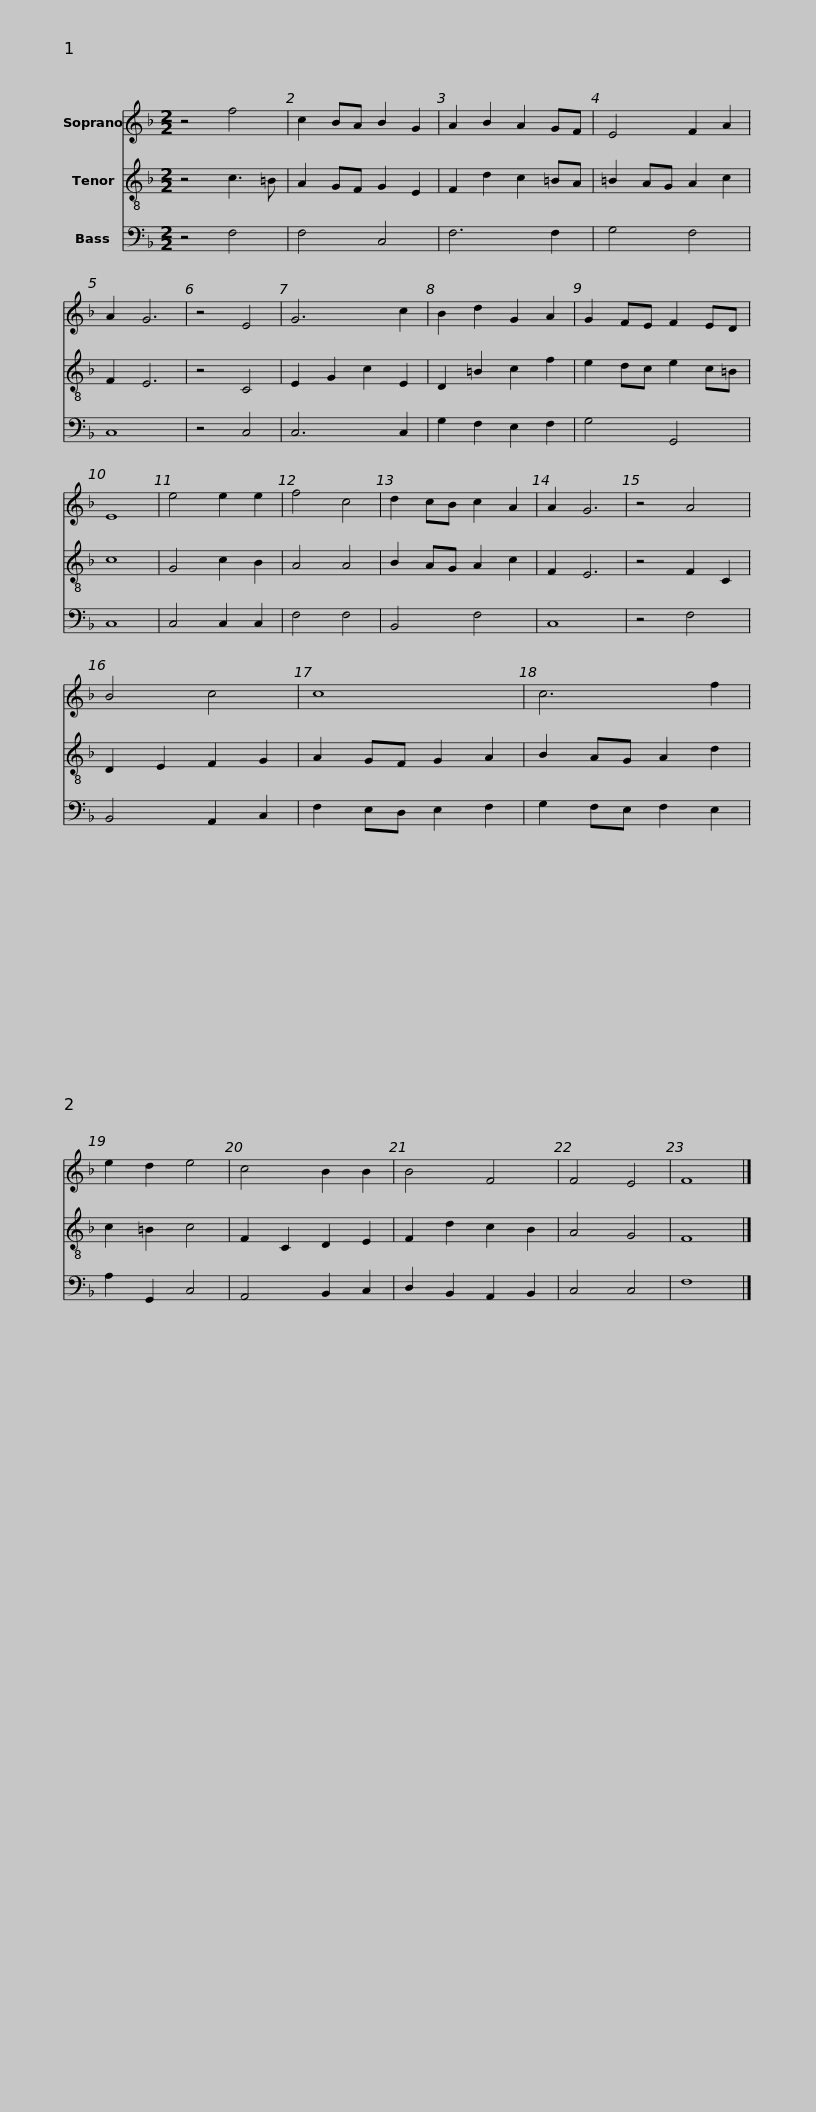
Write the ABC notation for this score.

X:1
%%score 1 2 3
L:1/8
M:2/2
I:linebreak $
K:F
V:1 treble
V:2 treble-8
V:3 bass
V:1
 z4 f4 | c2 BA B2 G2 | A2 B2 A2 GF | E4 F2 A2 | A2 G6 | %5
 z4 E4 | G6 c2 | B2 d2 G2 A2 |$ G2 FE F2 ED | E8 | %10
 e4 e2 e2 | f4 c4 | d2 cB c2 A2 | A2 G6 | z4 A4 | %15
 B4 c4 | c8 |$ c6 f2 | e2 d2 e4 | c4 B2 B2 | %20
 B4 F4 | F4 E4 | F8 |] %23
V:2
 z4 c3 =B | A2 GF G2 E2 | F2 d2 c2 =BA | =B2 AG A2 c2 | F2 E6 | %5
 z4 C4 | E2 G2 c2 E2 | D2 =B2 c2 f2 |$ e2 dc e2 c=B | c8 | %10
 G4 c2 B2 | A4 A4 | B2 AG A2 c2 | F2 E6 | z4 F2 C2 | %15
 D2 E2 F2 G2 | A2 GF G2 A2 |$ B2 AG A2 d2 | c2 =B2 c4 | F2 C2 D2 E2 | %20
 F2 d2 c2 B2 | A4 G4 | F8 |] %23
V:3
 z4 F,4 | F,4 C,4 | F,6 F,2 | G,4 F,4 | C,8 | %5
 z4 C,4 | C,6 C,2 | G,2 F,2 E,2 F,2 |$ G,4 G,,4 | C,8 | %10
 C,4 C,2 C,2 | F,4 F,4 | B,,4 F,4 | C,8 | z4 F,4 | %15
 B,,4 A,,2 C,2 | F,2 E,D, E,2 F,2 |$ G,2 F,E, F,2 E,2 | A,2 G,,2 C,4 | A,,4 B,,2 C,2 | %20
 D,2 B,,2 A,,2 B,,2 | C,4 C,4 | F,8 |] %23
